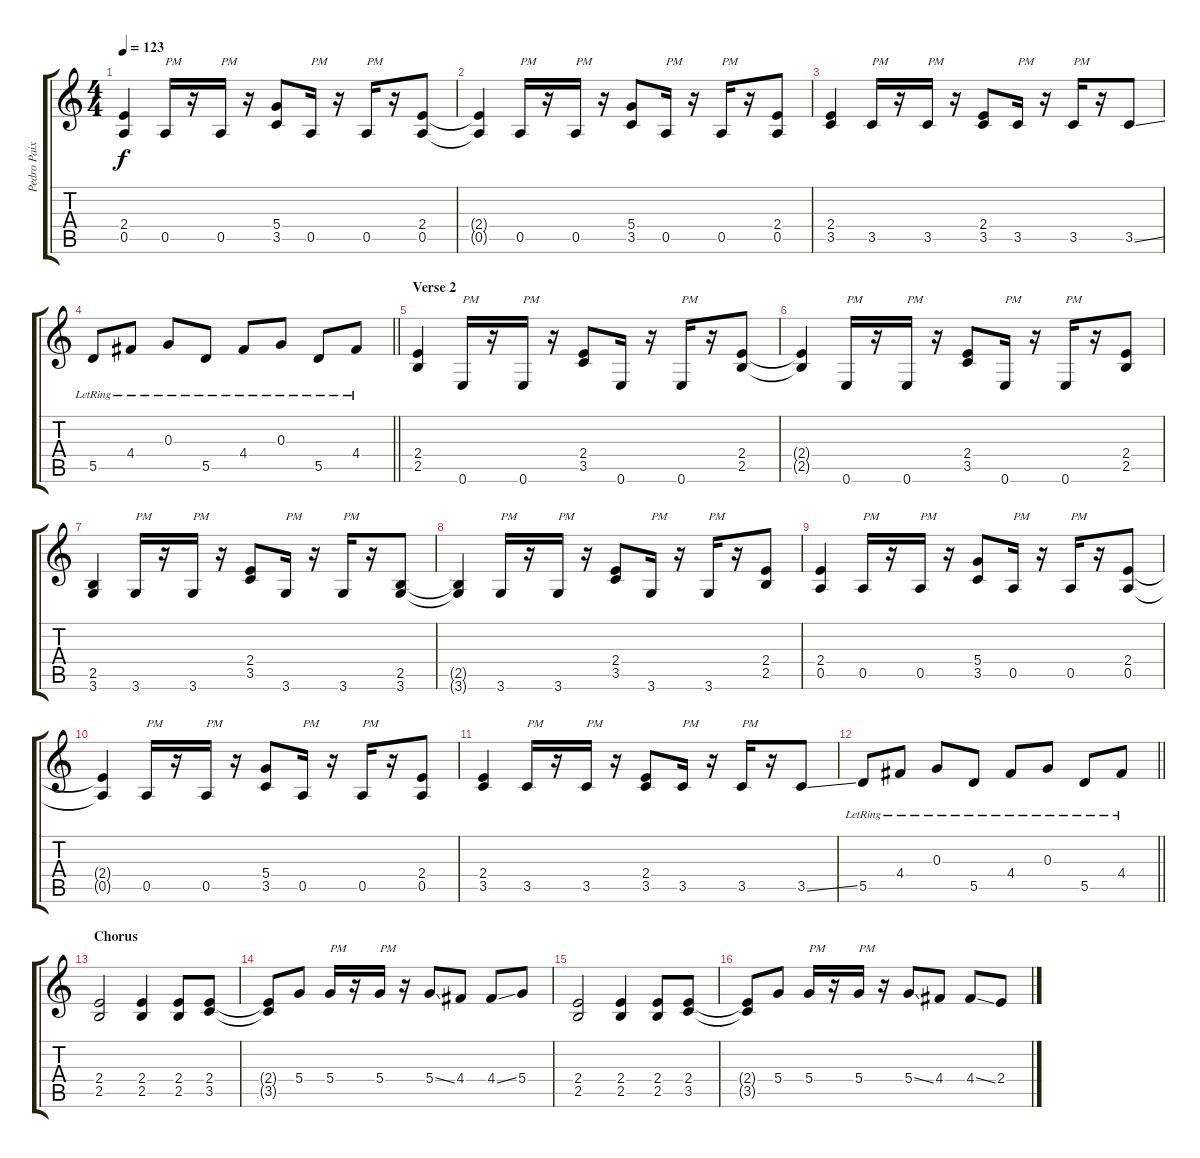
\track ("" "Pedro Paix") {instrument overdrivenguitar}
\staff {score tabs}
\tuning (E4 B3 G3 D3 A2 E2) {hide}
\ts (4 4)
\tempo 123
\clef g2
\ks c
(2.4 0.5).4{dy f} 0.5.16{txt "PM"} r.16 0.5.16{txt "PM"} r.16 (5.4 3.5).8 0.5.16{txt "PM"} r.16 0.5.16{txt "PM"} r.16 (2.4 0.5).8 |
(2.4{t} 0.5{t}).4 0.5.16{txt "PM"} r.16 0.5.16{txt "PM"} r.16 (5.4 3.5).8 0.5.16{txt "PM"} r.16 0.5.16{txt "PM"} r.16 (2.4 0.5).8 |
(2.4 3.5).4 3.5.16{txt "PM"} r.16 3.5.16{txt "PM"} r.16 (2.4 3.5).8 3.5.16{txt "PM"} r.16 3.5.16{txt "PM"} r.16 3.5{ss}.8 |
\barLineRight lightlight
5.5{lr}.8 4.4{lr}.8 0.3{lr}.8 5.5{lr}.8 4.4{lr}.8 0.3{lr}.8 5.5{lr}.8 4.4{lr}.8 |
\section ("" "Verse 2")
(2.4 2.5).4 0.6.16{txt "PM"} r.16 0.6.16{txt "PM"} r.16 (2.4 3.5).8 0.6.16{txt ""} r.16 0.6.16{txt "PM"} r.16 (2.4 2.5).8 |
(2.4{t} 2.5{t}).4 0.6.16{txt "PM"} r.16 0.6.16{txt "PM"} r.16 (2.4 3.5).8 0.6.16{txt "PM"} r.16 0.6.16{txt "PM"} r.16 (2.4 2.5).8 |
(2.5 3.6).4 3.6.16{txt "PM"} r.16 3.6.16{txt "PM"} r.16 (2.4 3.5).8 3.6.16{txt "PM"} r.16 3.6.16{txt "PM"} r.16 (2.5 3.6).8 |
(2.5{t} 3.6{t}).4 3.6.16{txt "PM"} r.16 3.6.16{txt "PM"} r.16 (2.4 3.5).8 3.6.16{txt "PM"} r.16 3.6.16{txt "PM"} r.16 (2.4 2.5).8 |
(2.4 0.5).4 0.5.16{txt "PM"} r.16 0.5.16{txt "PM"} r.16 (5.4 3.5).8 0.5.16{txt "PM"} r.16 0.5.16{txt "PM"} r.16 (2.4 0.5).8 |
(2.4{t} 0.5{t}).4 0.5.16{txt "PM"} r.16 0.5.16{txt "PM"} r.16 (5.4 3.5).8 0.5.16{txt "PM"} r.16 0.5.16{txt "PM"} r.16 (2.4 0.5).8 |
(2.4 3.5).4 3.5.16{txt "PM"} r.16 3.5.16{txt "PM"} r.16 (2.4 3.5).8 3.5.16{txt "PM"} r.16 3.5.16{txt "PM"} r.16 3.5{ss}.8 |
\barLineRight lightlight
5.5{lr}.8 4.4{lr}.8 0.3{lr}.8 5.5{lr}.8 4.4{lr}.8 0.3{lr}.8 5.5{lr}.8 4.4{lr}.8 |
\section ("" "Chorus")
(2.4 2.5).2 (2.4 2.5).4 (2.4 2.5).8 (2.4 3.5).8 |
(2.4{t} 3.5{t}).8 5.4.8 5.4.16{txt "PM"} r.16 5.4.16{txt "PM"} r.16 5.4{ss}.8 4.4.8 4.4{ss}.8 5.4.8 |
(2.4 2.5).2 (2.4 2.5).4 (2.4 2.5).8 (2.4 3.5).8 |
(2.4{t} 3.5{t}).8 5.4.8 5.4.16{txt "PM"} r.16 5.4.16{txt "PM"} r.16 5.4{ss}.8 4.4.8 4.4{ss}.8 2.4.8
